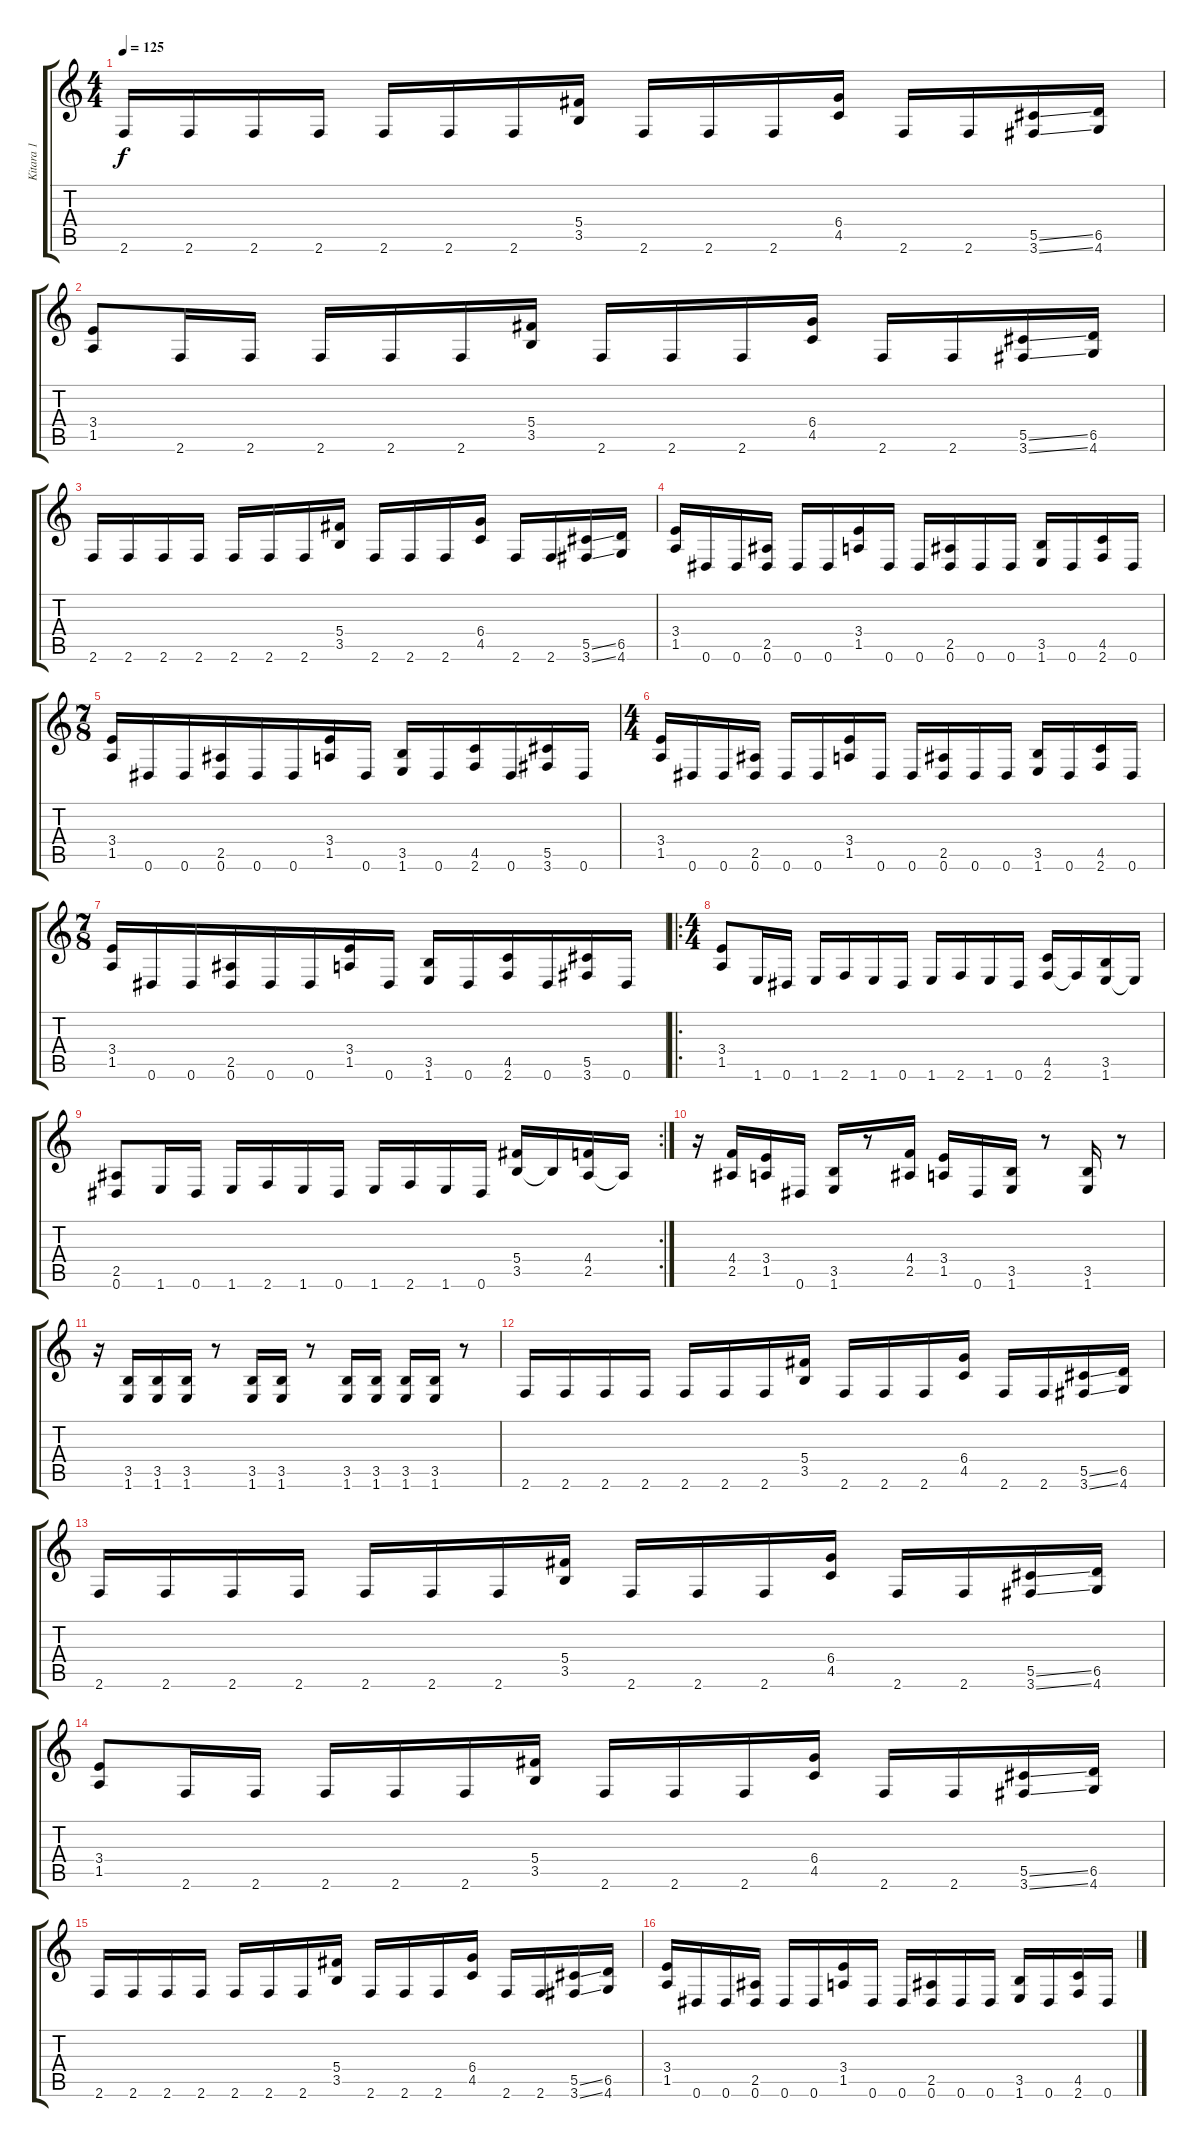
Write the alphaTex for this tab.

\track ("Kitara 1" "Kitara 1") {instrument distortionguitar}
\staff {score tabs}
\tuning (Eb4 Bb3 Gb3 Db3 Ab2 Eb2) {hide}
\ts (4 4)
\tempo 125
\clef g2
\ks c
2.6.16{dy f} 2.6.16 2.6.16 2.6.16 2.6.16 2.6.16 2.6.16 (5.4 3.5).16 2.6.16 2.6.16 2.6.16 (6.4 4.5).16 2.6.16 2.6.16 (5.5{ss} 3.6{ss}).16 (6.5 4.6).16 |
(3.4 1.5).8 2.6.16 2.6.16 2.6.16 2.6.16 2.6.16 (5.4 3.5).16 2.6.16 2.6.16 2.6.16 (6.4 4.5).16 2.6.16 2.6.16 (5.5{ss} 3.6{ss}).16 (6.5 4.6).16 |
2.6.16 2.6.16 2.6.16 2.6.16 2.6.16 2.6.16 2.6.16 (5.4 3.5).16 2.6.16 2.6.16 2.6.16 (6.4 4.5).16 2.6.16 2.6.16 (5.5{ss} 3.6{ss}).16 (6.5 4.6).16 |
(3.4 1.5).16 0.6.16 0.6.16 (2.5 0.6).16 0.6.16 0.6.16 (3.4 1.5).16 0.6.16 0.6.16 (2.5 0.6).16 0.6.16 0.6.16 (3.5 1.6).16 0.6.16 (4.5 2.6).16 0.6.16 |
\ts (7 8)
(3.4 1.5).16 0.6.16 0.6.16 (2.5 0.6).16 0.6.16 0.6.16 (3.4 1.5).16 0.6.16 (3.5 1.6).16 0.6.16 (4.5 2.6).16 0.6.16 (5.5 3.6).16 0.6.16 |
\ts (4 4)
(3.4 1.5).16 0.6.16 0.6.16 (2.5 0.6).16 0.6.16 0.6.16 (3.4 1.5).16 0.6.16 0.6.16 (2.5 0.6).16 0.6.16 0.6.16 (3.5 1.6).16 0.6.16 (4.5 2.6).16 0.6.16 |
\ts (7 8)
(3.4 1.5).16 0.6.16 0.6.16 (2.5 0.6).16 0.6.16 0.6.16 (3.4 1.5).16 0.6.16 (3.5 1.6).16 0.6.16 (4.5 2.6).16 0.6.16 (5.5 3.6).16 0.6.16 |
\ro
\ts (4 4)
(3.4 1.5).8 1.6.16 0.6.16 1.6.16 2.6.16 1.6.16 0.6.16 1.6.16 2.6.16 1.6.16 0.6.16 (4.5 2.6).16 2.6{t}.16 (3.5 1.6).16 1.6{t}.16 |
\rc 2
(2.5 0.6).8 1.6.16 0.6.16 1.6.16 2.6.16 1.6.16 0.6.16 1.6.16 2.6.16 1.6.16 0.6.16 (5.4 3.5).16 3.5{t}.16 (4.4 2.5).16 2.5{t}.16 |
r.16 (4.4 2.5).16 (3.4 1.5).16 0.6.16 (3.5 1.6).16 r.8 (4.4 2.5).16 (3.4 1.5).16 0.6.16 (3.5 1.6).16 r.8 (3.5 1.6).16 r.8 |
r.16 (3.5 1.6).16 (3.5 1.6).16 (3.5 1.6).16 r.8 (3.5 1.6).16 (3.5 1.6).16 r.8 (3.5 1.6).16 (3.5 1.6).16 (3.5 1.6).16 (3.5 1.6).16 r.8 |
2.6.16 2.6.16 2.6.16 2.6.16 2.6.16 2.6.16 2.6.16 (5.4 3.5).16 2.6.16 2.6.16 2.6.16 (6.4 4.5).16 2.6.16 2.6.16 (5.5{ss} 3.6{ss}).16 (6.5 4.6).16 |
2.6.16 2.6.16 2.6.16 2.6.16 2.6.16 2.6.16 2.6.16 (5.4 3.5).16 2.6.16 2.6.16 2.6.16 (6.4 4.5).16 2.6.16 2.6.16 (5.5{ss} 3.6{ss}).16 (6.5 4.6).16 |
(3.4 1.5).8 2.6.16 2.6.16 2.6.16 2.6.16 2.6.16 (5.4 3.5).16 2.6.16 2.6.16 2.6.16 (6.4 4.5).16 2.6.16 2.6.16 (5.5{ss} 3.6{ss}).16 (6.5 4.6).16 |
2.6.16 2.6.16 2.6.16 2.6.16 2.6.16 2.6.16 2.6.16 (5.4 3.5).16 2.6.16 2.6.16 2.6.16 (6.4 4.5).16 2.6.16 2.6.16 (5.5{ss} 3.6{ss}).16 (6.5 4.6).16 |
(3.4 1.5).16 0.6.16 0.6.16 (2.5 0.6).16 0.6.16 0.6.16 (3.4 1.5).16 0.6.16 0.6.16 (2.5 0.6).16 0.6.16 0.6.16 (3.5 1.6).16 0.6.16 (4.5 2.6).16 0.6.16
